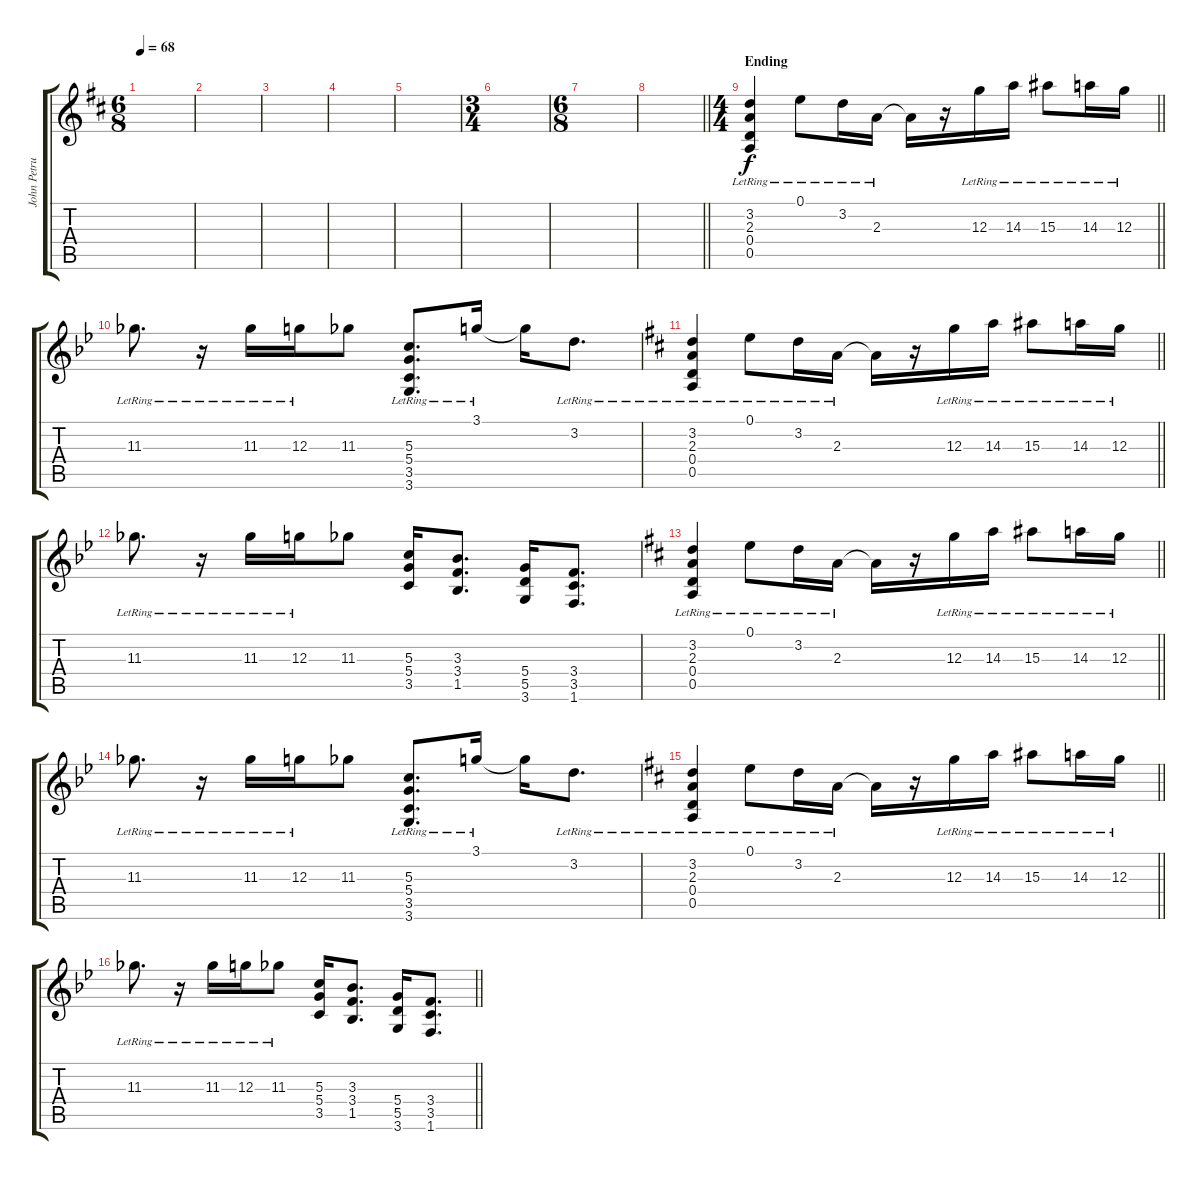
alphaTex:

\track ("John Petrucci" "John Petru") {instrument distortionguitar}
\staff {score tabs}
\tuning (E4 B3 G3 D3 A2 E2) {hide}
\ts (6 8)
\tempo 68
\clef g2
\ks d
|
|
|
|
|
\ts (3 4)
|
\ts (6 8)
|
\barLineRight lightlight
|
\ts (4 4)
\section ("" "Ending")
\barLineRight lightlight
(3.2 2.3 0.4{lr} 0.5).4 0.1{lr}.8 3.2{lr}.16 2.3{lr}.16 2.3{t}.16 r.16 12.3{lr}.16 14.3{lr}.16 15.3{lr}.8 14.3{lr}.16 12.3{lr}.16 |
\ks bb
11.3{lr}.8{d} r.16 11.3{lr}.16 12.3{lr}.16 11.3.8 (5.3 5.4 3.5{lr} 3.6).8{d} 3.1{lr}.16 3.1{t}.16 3.2{lr}.8{d} |
\barLineRight lightlight
\ks d
(3.2{lr} 2.3 0.4 0.5).4 0.1{lr}.8 3.2{lr}.16 2.3{lr}.16 2.3{t}.16 r.16 12.3{lr}.16 14.3{lr}.16 15.3{lr}.8 14.3{lr}.16 12.3{lr}.16 |
\ks bb
11.3{lr}.8{d} r.16 11.3{lr}.16 12.3{lr}.16 11.3.8 (5.3 5.4 3.5).16 (3.3 3.4 1.5).8{d} (5.4 5.5 3.6).16 (3.4 3.5 1.6).8{d} |
\barLineRight lightlight
\ks d
(3.2 2.3{lr} 0.4 0.5).4 0.1{lr}.8 3.2{lr}.16 2.3{lr}.16 2.3{t}.16 r.16 12.3{lr}.16 14.3{lr}.16 15.3{lr}.8 14.3{lr}.16 12.3{lr}.16 |
\ks bb
11.3{lr}.8{d} r.16 11.3{lr}.16 12.3{lr}.16 11.3.8 (5.3{lr} 5.4 3.5 3.6).8{d} 3.1{lr}.16 3.1{t}.16 3.2{lr}.8{d} |
\barLineRight lightlight
\ks d
(3.2{lr} 2.3 0.4 0.5).4 0.1{lr}.8 3.2{lr}.16 2.3{lr}.16 2.3{t}.16 r.16 12.3{lr}.16 14.3{lr}.16 15.3{lr}.8 14.3{lr}.16 12.3{lr}.16 |
\barLineRight lightlight
\ks bb
11.3{lr}.8{d} r.16 11.3{lr}.16 12.3{lr}.16 11.3{lr}.8 (5.3 5.4 3.5).16 (3.3 3.4 1.5).8{d} (5.4 5.5 3.6).16 (3.4 3.5 1.6).8{d}
